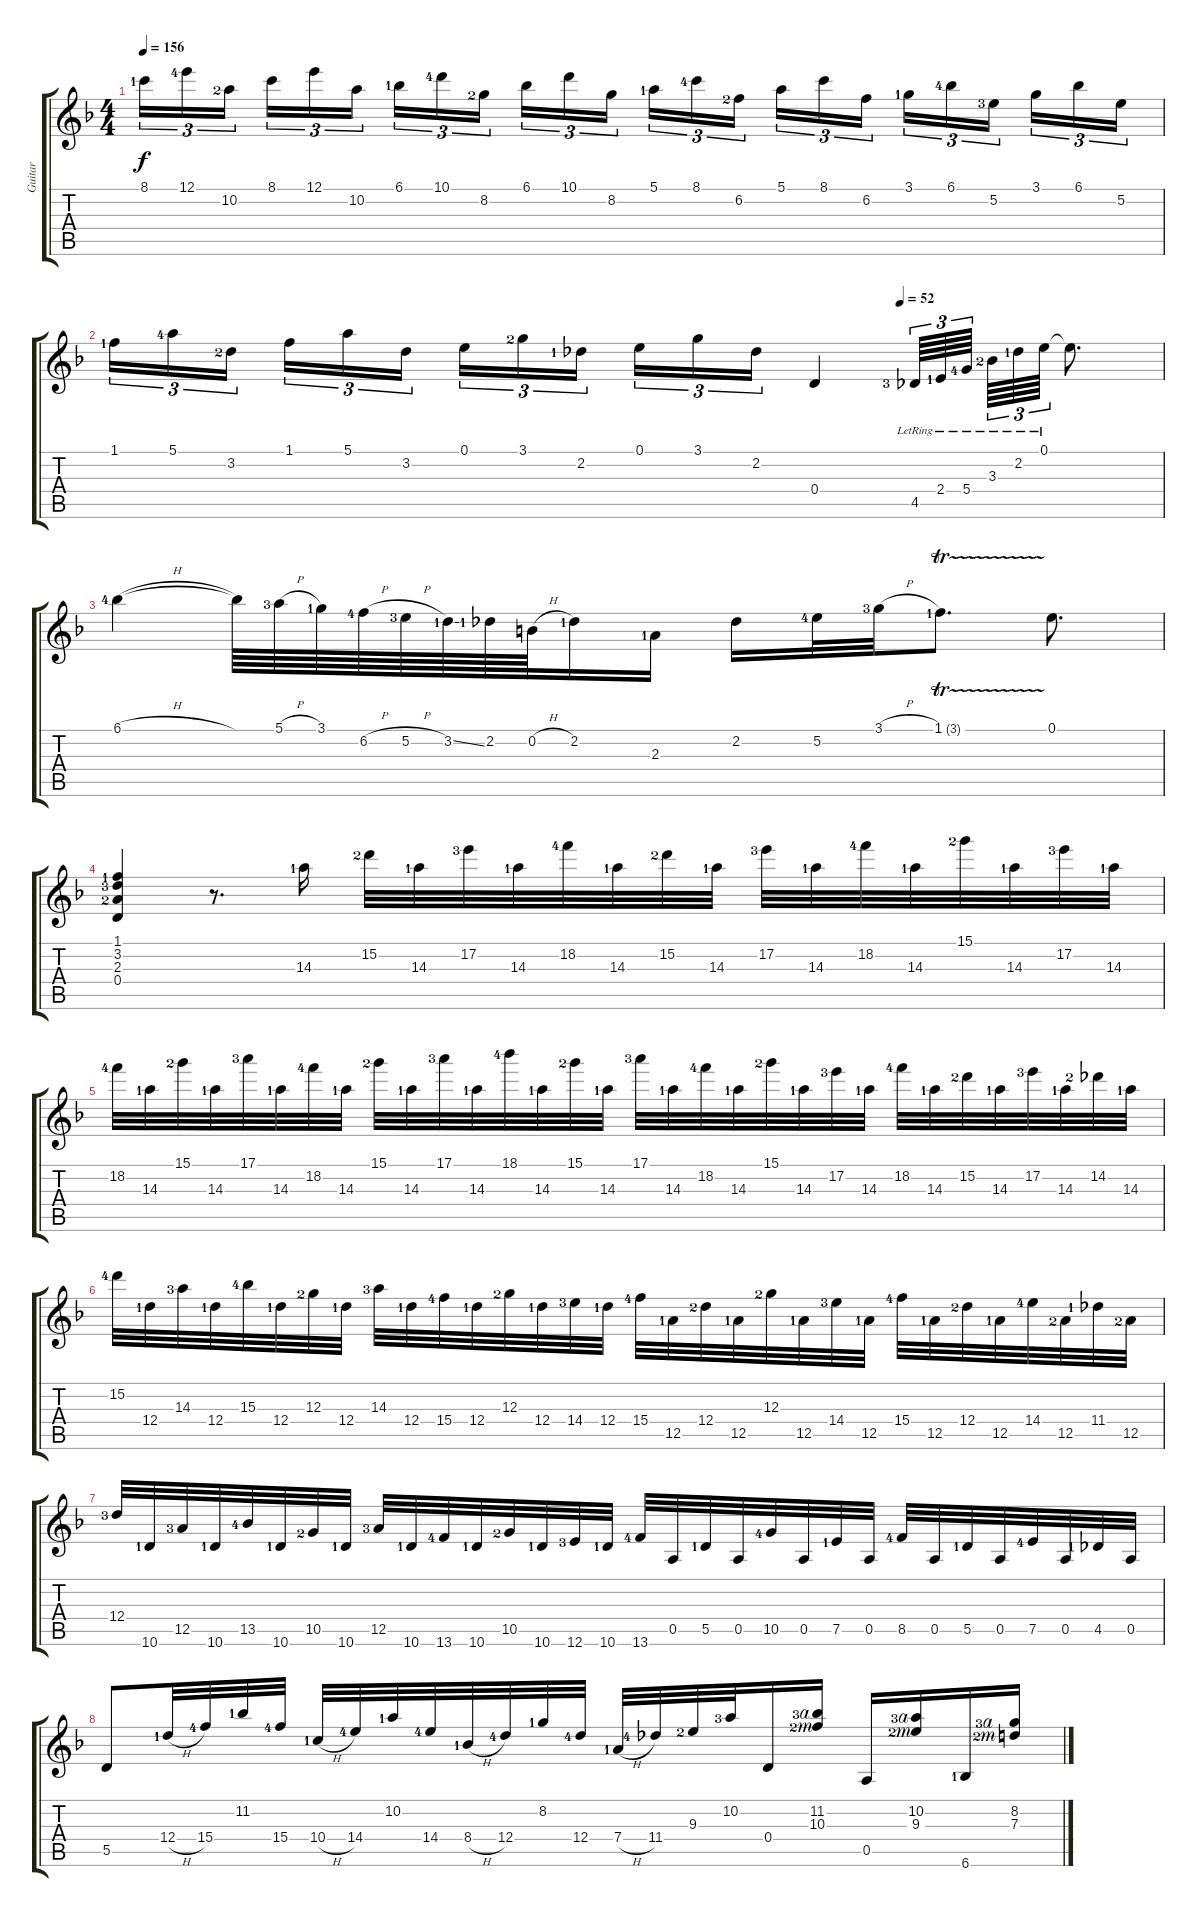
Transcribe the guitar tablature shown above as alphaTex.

\track ("Guitar" "Guitar") {instrument electricguitarclean}
\staff {score tabs}
\tuning (E4 B3 G3 D3 A2 E2) {hide}
\ts (4 4)
\tempo 156
\clef g2
\ks f
8.1{lf 2}.16{tu (3 2) dy f} 12.1{lf 5}.16{tu (3 2)} 10.2{lf 3}.16{tu (3 2) beam splitsecondary} 8.1.16{tu (3 2)} 12.1.16{tu (3 2)} 10.2.16{tu (3 2)} 6.1{lf 2}.16{tu (3 2)} 10.1{lf 5}.16{tu (3 2)} 8.2{lf 3}.16{tu (3 2) beam splitsecondary} 6.1.16{tu (3 2)} 10.1.16{tu (3 2)} 8.2.16{tu (3 2)} 5.1{lf 2}.16{tu (3 2)} 8.1{lf 5}.16{tu (3 2)} 6.2{lf 3}.16{tu (3 2) beam splitsecondary} 5.1.16{tu (3 2)} 8.1.16{tu (3 2)} 6.2.16{tu (3 2)} 3.1{lf 2}.16{tu (3 2)} 6.1{lf 5}.16{tu (3 2)} 5.2{lf 4}.16{tu (3 2) beam splitsecondary} 3.1.16{tu (3 2)} 6.1.16{tu (3 2)} 5.2.16{tu (3 2)} |
\tempo (52 0.75)
1.1{lf 2}.16{tu (3 2)} 5.1{lf 5}.16{tu (3 2)} 3.2{lf 3}.16{tu (3 2) beam splitsecondary} 1.1.16{tu (3 2)} 5.1.16{tu (3 2)} 3.2.16{tu (3 2)} 0.1.16{tu (3 2)} 3.1{lf 3}.16{tu (3 2)} 2.2{lf 2}.16{tu (3 2) beam splitsecondary} 0.1.16{tu (3 2)} 3.1.16{tu (3 2)} 2.2.16{tu (3 2)} 0.4.4 4.5{lr lf 4}.64{tu (3 2)} 2.4{lr lf 2}.64{tu (3 2)} 5.4{lr lf 5}.64{tu (3 2) beam splitsecondary} 3.3{lr lf 3}.64{tu (3 2)} 2.2{lr lf 2}.64{tu (3 2)} 0.1{lr}.64{tu (3 2)} 0.1{t}.8{d} |
6.1{h lf 5}.4 6.1{t}.64 5.1{h lf 4}.64 3.1{lf 2}.64 6.2{h lf 5}.64 5.2{h lf 4}.64 3.2{ss lf 2}.64 2.2{lf 2}.64 0.2{h}.64 2.2{lf 2}.16 2.3{lf 2}.16 2.2.16 5.2{lf 5}.32 3.1{h lf 4}.32 1.1{tr (3 64) lf 2}.8{d} 0.1.8{d} |
(1.1{lf 2} 3.2{lf 4} 2.3{lf 3} 0.4).4 r.8{d} 14.3{lf 2}.16 15.2{lf 3}.32 14.3{lf 2}.32 17.2{lf 4}.32 14.3{lf 2}.32 18.2{lf 5}.32 14.3{lf 2}.32 15.2{lf 3}.32 14.3{lf 2}.32 17.2{lf 4}.32 14.3{lf 2}.32 18.2{lf 5}.32 14.3{lf 2}.32 15.1{lf 3}.32 14.3{lf 2}.32 17.2{lf 4}.32 14.3{lf 2}.32 |
18.2{lf 5}.32 14.3{lf 2}.32 15.1{lf 3}.32 14.3{lf 2}.32 17.1{lf 4}.32 14.3{lf 2}.32 18.2{lf 5}.32 14.3{lf 2}.32 15.1{lf 3}.32 14.3{lf 2}.32 17.1{lf 4}.32 14.3{lf 2}.32 18.1{lf 5}.32 14.3{lf 2}.32 15.1{lf 3}.32 14.3{lf 2}.32 17.1{lf 4}.32 14.3{lf 2}.32 18.2{lf 5}.32 14.3{lf 2}.32 15.1{lf 3}.32 14.3{lf 2}.32 17.2{lf 4}.32 14.3{lf 2}.32 18.2{lf 5}.32 14.3{lf 2}.32 15.2{lf 3}.32 14.3{lf 2}.32 17.2{lf 4}.32 14.3{lf 2}.32 14.2{lf 3}.32 14.3{lf 2}.32 |
15.2{lf 5}.32 12.4{lf 2}.32 14.3{lf 4}.32 12.4{lf 2}.32 15.3{lf 5}.32 12.4{lf 2}.32 12.3{lf 3}.32 12.4{lf 2}.32 14.3{lf 4}.32 12.4{lf 2}.32 15.4{lf 5}.32 12.4{lf 2}.32 12.3{lf 3}.32 12.4{lf 2}.32 14.4{lf 4}.32 12.4{lf 2}.32 15.4{lf 5}.32 12.5{lf 2}.32 12.4{lf 3}.32 12.5{lf 2}.32 12.3{lf 3}.32 12.5{lf 2}.32 14.4{lf 4}.32 12.5{lf 2}.32 15.4{lf 5}.32 12.5{lf 2}.32 12.4{lf 3}.32 12.5{lf 2}.32 14.4{lf 5}.32 12.5{lf 3}.32 11.4{lf 2}.32 12.5{lf 3}.32 |
12.4{lf 4}.32 10.6{lf 2}.32 12.5{lf 4}.32 10.6{lf 2}.32 13.5{lf 5}.32 10.6{lf 2}.32 10.5{lf 3}.32 10.6{lf 2}.32 12.5{lf 4}.32 10.6{lf 2}.32 13.6{lf 5}.32 10.6{lf 2}.32 10.5{lf 3}.32 10.6{lf 2}.32 12.6{lf 4}.32 10.6{lf 2}.32 13.6{lf 5}.32 0.5.32 5.5{lf 2}.32 0.5.32 10.5{lf 5}.32 0.5.32 7.5{lf 2}.32 0.5.32 8.5{lf 5}.32 0.5.32 5.5{lf 2}.32 0.5.32 7.5{lf 5}.32 0.5.32 4.5{lf 2}.32 0.5.32 |
5.5.8{beam Up} 12.4{h lf 2}.32{beam Up} 15.4{lf 5}.32{beam Up} 11.2{lf 2}.32{beam Up} 15.4{lf 5}.32{beam Up} 10.4{h lf 2}.32{beam Up} 14.4{lf 5}.32{beam Up} 10.2{lf 2}.32{beam Up} 14.4{lf 5}.32{beam Up} 8.4{h lf 2}.32{beam Up} 12.4{lf 5}.32{beam Up} 8.2{lf 2}.32{beam Up} 12.4{lf 5}.32{beam Up} 7.4{h lf 2}.32{beam Up} 11.4{lf 5}.32{beam Up} 9.3{lf 3}.32{beam Up} 10.2{lf 4}.32{beam Up} 0.4.16{beam Up} (11.2{lf 4 rf 4} 10.3{lf 3 rf 3}).16{beam Up} 0.5.16 (10.2{lf 4 rf 4} 9.3{lf 3 rf 3}).16 6.6{lf 2}.16 (8.2{lf 4 rf 4} 7.3{lf 3 rf 3}).16
